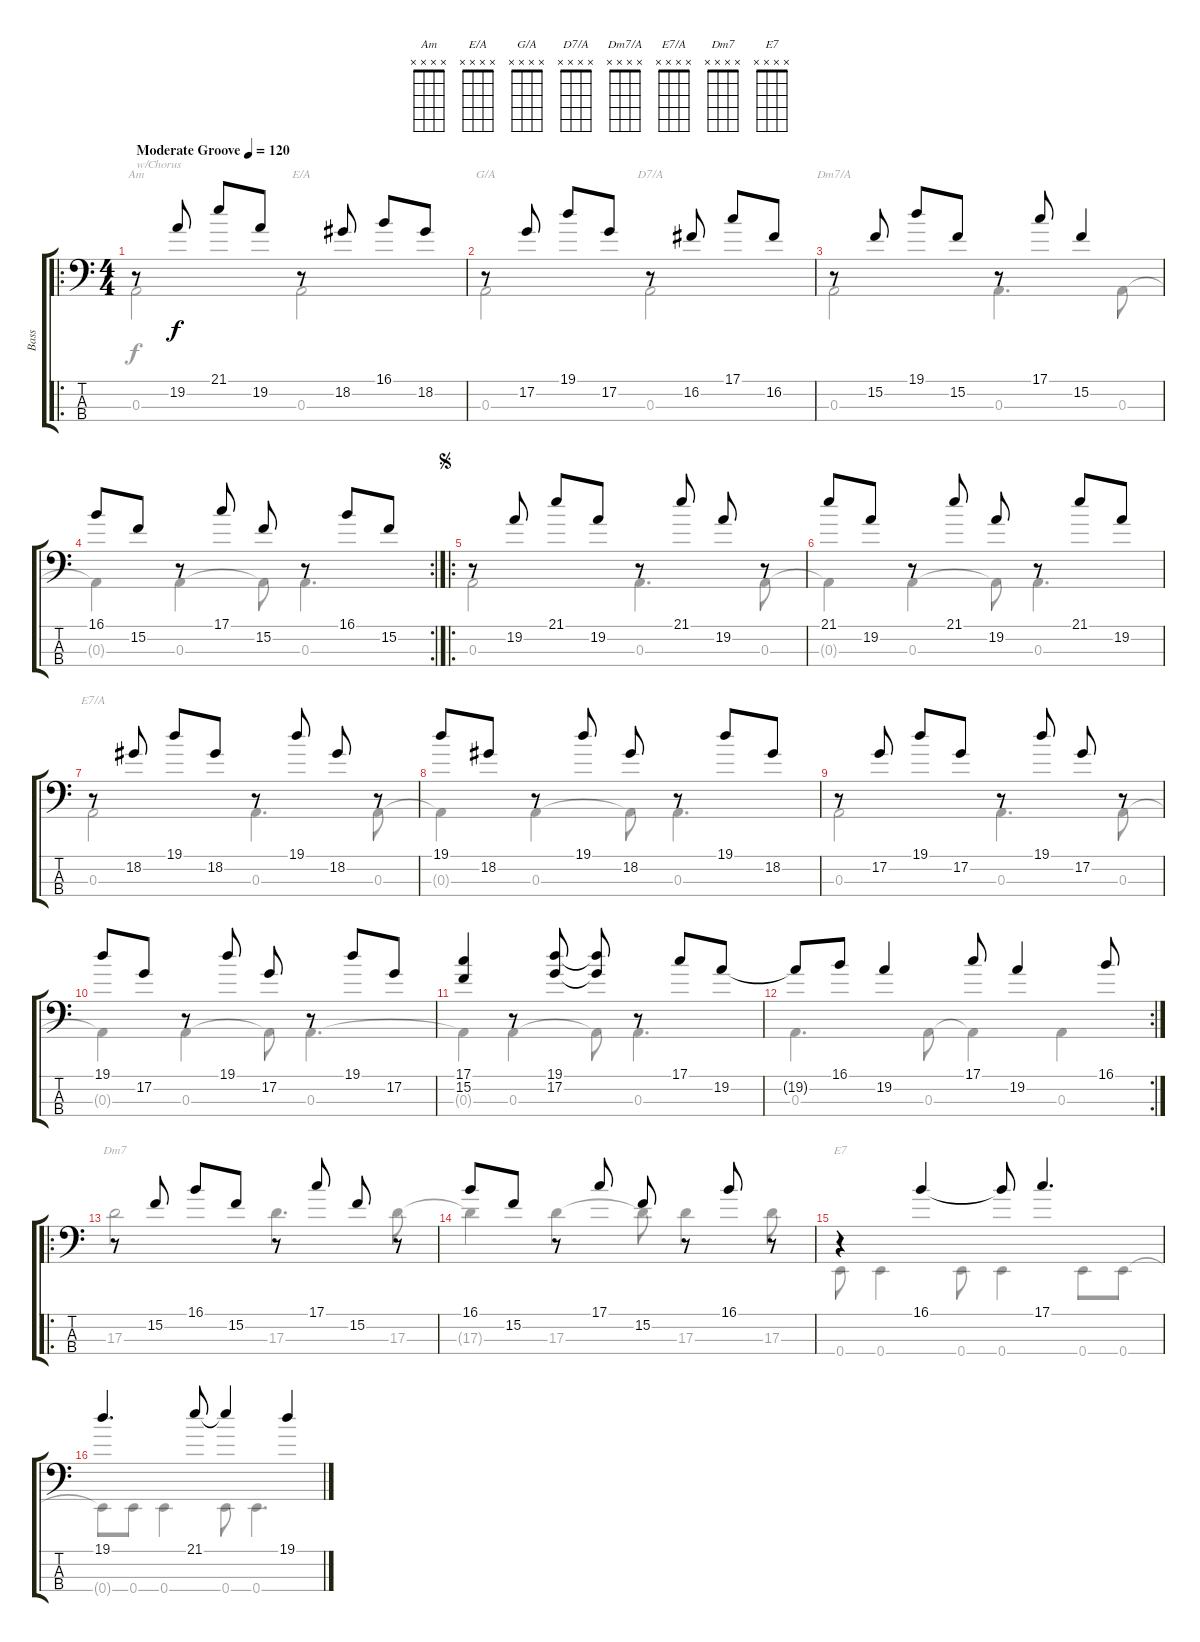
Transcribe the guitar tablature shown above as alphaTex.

\track ("Bass" "Bass") {instrument electricbassfinger}
\staff {score tabs}
\tuning (G2 D2 A1 E1) {hide}
\chord ("Am" x x x x)
\chord ("E/A" x x x x)
\chord ("G/A" x x x x)
\chord ("D7/A" x x x x)
\chord ("Dm7/A" x x x x)
\chord ("E7/A" x x x x)
\chord ("Dm7" x x x x)
\chord ("E7" x x x x)
\voice
\ro
\ts (4 4)
\tempo (120 "Moderate Groove")
\clef f4
\ks c
r.8{dy f instrument electricbassfinger} 19.2.8 21.1.8 19.2.8 r.8 18.2.8 16.1.8 18.2.8 |
r.8 17.2.8 19.1.8 17.2.8 r.8 16.2.8 17.1.8 16.2.8 |
r.8 15.2.8 19.1.8 15.2.8 r.8 17.1.8 15.2.4 |
\rc 2
16.1.8 15.2.8 r.8 17.1.8 15.2.8 r.8 16.1.8 15.2.8 |
\ro
\jump segno
r.8 19.2.8 21.1.8 19.2.8 r.8 21.1.8 19.2.8 r.8 |
21.1.8 19.2.8 r.8 21.1.8 19.2.8 r.8 21.1.8 19.2.8 |
r.8 18.2.8 19.1.8 18.2.8 r.8 19.1.8 18.2.8 r.8 |
19.1.8 18.2.8 r.8 19.1.8 18.2.8 r.8 19.1.8 18.2.8 |
r.8 17.2.8 19.1.8 17.2.8 r.8 19.1.8 17.2.8 r.8 |
19.1.8 17.2.8 r.8 19.1.8 17.2.8 r.8 19.1.8 17.2.8 |
(17.1 15.2).4 r.8 (19.1 17.2).8 (19.1{t} 17.2{t}).8 r.8 17.1.8 19.2.8 |
\rc 2
19.2{t}.8 16.1.8 19.2.4 17.1.8 19.2.4 16.1.8 |
\ro
r.8 15.2.8 16.1.8 15.2.8 r.8 17.1.8 15.2.8 r.8 |
16.1.8 15.2.8 r.8 17.1.8 15.2.8 r.8 16.1.8 r.8 |
r.4 16.1.4 16.1{t}.8 17.1.4{d} |
19.1.4{d} 21.1.8 21.1{t}.4 19.1.4
\voice
\clef f4
\ottava regular
\simile none
\ks c
0.3.2{ch "Am" txt "w/Chorus" dy f} 0.3.2{ch "E/A"} |
0.3.2{ch "G/A"} 0.3.2{ch "D7/A"} |
0.3.2{ch "Dm7/A"} 0.3.4{d} 0.3.8 |
0.3{t}.4 0.3.4 0.3{t}.8 0.3.4{d} |
0.3.2 0.3.4{d} 0.3.8 |
0.3{t}.4 0.3.4 0.3{t}.8 0.3.4{d} |
0.3.2{ch "E7/A"} 0.3.4{d} 0.3.8 |
0.3{t}.4 0.3.4 0.3{t}.8 0.3.4{d} |
0.3.2 0.3.4{d} 0.3.8 |
0.3{t}.4 0.3.4 0.3{t}.8 0.3.4{d} |
0.3{t}.4 0.3.4 0.3{t}.8 0.3.4{d} |
0.3.4{d} 0.3.8 0.3{t}.4 0.3.4 |
17.3.2{ch "Dm7"} 17.3.4{d} 17.3.8 |
17.3{t}.4 17.3.4 17.3{t}.8 17.3.4 17.3.8 |
0.4.8{ch "E7"} 0.4.4 0.4.8 0.4.4 0.4.8 0.4.8 |
0.4{t}.8 0.4.8 0.4.4 0.4.8 0.4.4{d}
